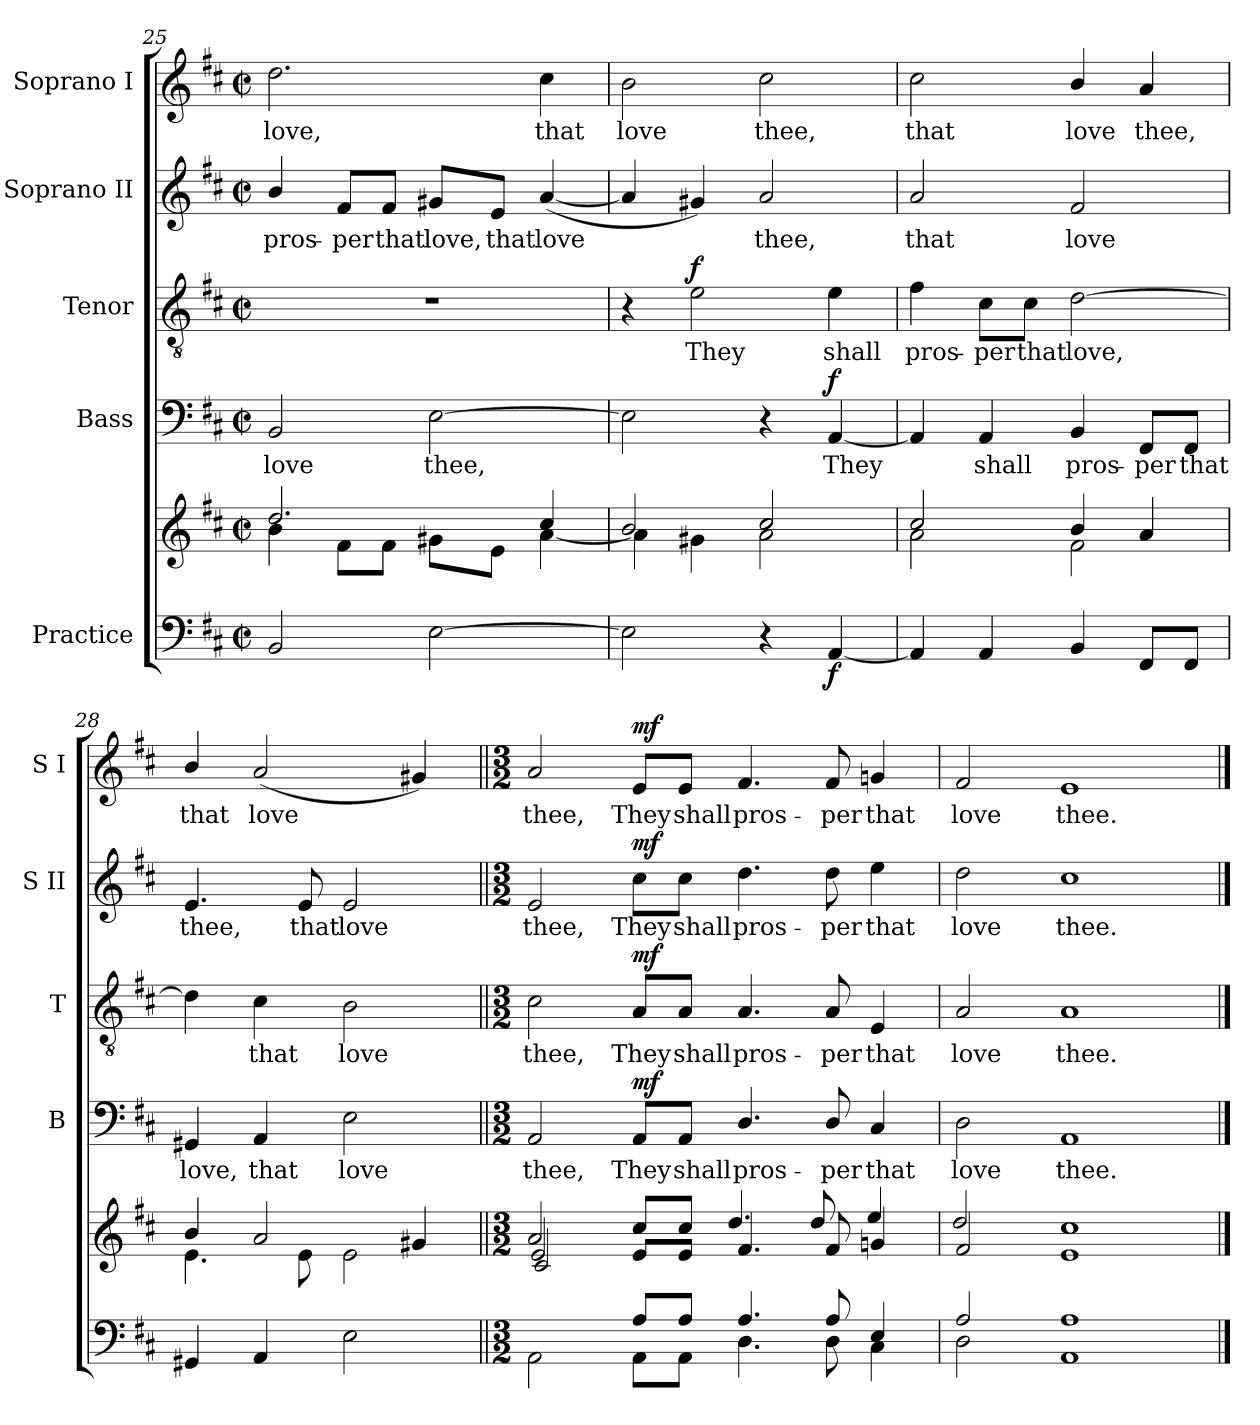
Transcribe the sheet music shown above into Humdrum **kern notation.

**kern	**kern	**dynam	**kern	**text	**dynam	**kern	**text	**dynam	**kern	**text	**dynam	**kern	**text	**dynam
*part5	*part5	*part5	*part4	*part4	*part4	*part3	*part3	*part3	*part2	*part2	*part2	*part1	*part1	*part1
*staff6	*staff5	*staff5/6	*staff4	*staff4	*staff4	*staff3	*staff3	*staff3	*staff2	*staff2	*staff2	*staff1	*staff1	*staff1
*I"Practice	*	*	*I"Bass	*	*	*I"Tenor	*	*	*I"Soprano II	*	*	*I"Soprano I	*	*
*	*	*	*I'B	*	*	*I'T	*	*	*I'S II	*	*	*I'S I	*	*
!!LO:PB:g=z
*clefF4	*clefG2	*	*clefF4	*	*	*clefGv2	*	*	*clefG2	*	*	*clefG2	*	*
*k[f#c#]	*k[f#c#]	*	*k[f#c#]	*	*	*k[f#c#]	*	*	*k[f#c#]	*	*	*k[f#c#]	*	*
*D:	*D:	*	*D:	*	*	*D:	*	*	*D:	*	*	*D:	*	*
*M2/2	*M2/2	*	*M2/2	*	*	*M2/2	*	*	*M2/2	*	*	*M2/2	*	*
*met(c|)	*met(c|)	*	*met(c|)	*	*	*met(c|)	*	*	*met(c|)	*	*	*met(c|)	*	*
=25	=25	=25	=25	=25	=25	=25	=25	=25	=25	=25	=25	=25	=25	=25
*	*^	*	*	*	*	*	*	*	*	*	*	*	*	*
!	!	!	!	!	!LO:LY:b	!	!	!	!	!	!LO:LY:b	!	!	!LO:LY:b	!
2BB/	2.dd/	4b\	.	2BB/	love	.	1r	.	.	4b/	pros-	.	2.dd\	love,	.
!	!	!	!	!	!	!	!	!	!	!	!LO:LY:b	!	!	!	!
.	.	8f#\L	.	.	.	.	.	.	.	8f#/L	-per	.	.	.	.
!	!	!	!	!	!	!	!	!	!	!	!LO:LY:b	!	!	!	!
.	.	8f#\J	.	.	.	.	.	.	.	8f#/J	that	.	.	.	.
!	!	!	!	!	!LO:LY:b	!	!	!	!	!	!LO:LY:b	!	!	!	!
[2E\	.	8g#X\L	.	[2E\	thee,	.	.	.	.	8g#X/L	love,	.	.	.	.
!	!	!	!	!	!	!	!	!	!	!	!LO:LY:b	!	!	!	!
.	.	8e\J	.	.	.	.	.	.	.	8e/J	that	.	.	.	.
!	!	!	!	!	!	!	!	!	!	!	!LO:LY:b	!	!	!LO:LY:b	!
.	4cc#/	[<4a\	.	.	.	.	.	.	.	(<[4a/	love	.	4cc#\	that	.
=26	=26	=26	=26	=26	=26	=26	=26	=26	=26	=26	=26	=26	=26	=26	=26
!	!	!	!	!	!	!	!	!	!	!	!	!	!	!LO:LY:b	!
2E\]	2b/	4a\]	.	2E\]	.	.	4r	.	.	4a/]	.	.	2b\	love	.
!	!	!	!	!	!	!	!	!LO:LY:b	!LO:DY:b	!	!	!	!	!	!
.	.	4g#X\	.	.	.	.	2e\	They	f	4g#X/)	.	.	.	.	.
!	!	!	!	!	!	!	!	!	!	!	!LO:LY:b	!	!	!LO:LY:b	!
4r	2cc#/	2a\	.	4r	.	.	.	.	.	2a/	thee,	.	2cc#\	thee,	.
!	!	!	!LO:DY:b=2	!	!LO:LY:b	!LO:DY:b	!	!LO:LY:b	!	!	!	!	!	!	!
[4AA/	.	.	f	[4AA/	They	f	4e\	shall	.	.	.	.	.	.	.
=27	=27	=27	=27	=27	=27	=27	=27	=27	=27	=27	=27	=27	=27	=27	=27
!	!	!	!	!	!	!	!	!LO:LY:b	!	!	!LO:LY:b	!	!	!LO:LY:b	!
4AA/]	2cc#/	2a\	.	4AA/]	.	.	4f#\	pros-	.	2a/	that	.	2cc#\	that	.
!	!	!	!	!	!LO:LY:b	!	!	!LO:LY:b	!	!	!	!	!	!	!
4AA/	.	.	.	4AA/	shall	.	8c#\L	-per	.	.	.	.	.	.	.
!	!	!	!	!	!	!	!	!LO:LY:b	!	!	!	!	!	!	!
.	.	.	.	.	.	.	8c#\J	that	.	.	.	.	.	.	.
!	!	!	!	!	!LO:LY:b	!	!	!LO:LY:b	!	!	!LO:LY:b	!	!	!LO:LY:b	!
4BB/	4b/	2f#\	.	4BB/	pros-	.	[2d\	love,	.	2f#/	love	.	4b/	love	.
!	!	!	!	!	!LO:LY:b	!	!	!	!	!	!	!	!	!LO:LY:b	!
8FF#/L	4a/	.	.	8FF#/L	-per	.	.	.	.	.	.	.	4a/	thee,	.
!	!	!	!	!	!LO:LY:b	!	!	!	!	!	!	!	!	!	!
8FF#/J	.	.	.	8FF#/J	that	.	.	.	.	.	.	.	.	.	.
=28	=28	=28	=28	=28	=28	=28	=28	=28	=28	=28	=28	=28	=28	=28	=28
!	!	!	!	!	!LO:LY:b	!	!	!	!	!	!LO:LY:b	!	!	!LO:LY:b	!
4GG#X/	4b/	4.e\	.	4GG#X/	love,	.	4d\]	.	.	4.e/	thee,	.	4b/	that	.
!	!	!	!	!	!LO:LY:b	!	!	!LO:LY:b	!	!	!	!	!	!LO:LY:b	!
4AA/	2a/	.	.	4AA/	that	.	4c#\	that	.	.	.	.	(<2a/	love	.
!	!	!	!	!	!	!	!	!	!	!	!LO:LY:b	!	!	!	!
.	.	8e\	.	.	.	.	.	.	.	8e/	that	.	.	.	.
!	!	!	!	!	!LO:LY:b	!	!	!LO:LY:b	!	!	!LO:LY:b	!	!	!	!
2E\	.	2e\	.	2E\	love	.	2B\	love	.	2e/	love	.	.	.	.
.	4g#X/	.	.	.	.	.	.	.	.	.	.	.	4g#X/)	.	.
*	*v	*v	*	*	*	*	*	*	*	*	*	*	*	*	*
!!LO:LB:g=z
=29||	=29||	=29||	=29||	=29||	=29||	=29||	=29||	=29||	=29||	=29||	=29||	=29||	=29||	=29||
*M3/2	*M3/2	*	*M3/2	*	*	*M3/2	*	*	*M3/2	*	*	*M3/2	*	*
*^	*^	*	*	*	*	*	*	*	*	*	*	*	*	*
*	*	*	*^	*	*	*	*	*	*	*	*	*	*	*	*	*
!	!	!	!	!	!	!	!LO:LY:b	!	!	!LO:LY:b	!	!	!LO:LY:b	!	!	!LO:LY:b	!
2ryy	2AA\	2a/	2e/	2c#/	.	2AA/	thee,	.	2c#\	thee,	.	2e/	thee,	.	2a/	thee,	.
!	!	!	!	!	!LO:DY:b=2	!	!LO:LY:b	!	!	!LO:LY:b	!	!	!LO:LY:b	!	!	!LO:LY:b	!
!	!	!	!	!	!LO:DY:n=1:b=2	!	!	!	!	!	!	!	!	!	!	!	!
!	!	!	!	!	!LO:DY:n=2:b	!	!	!	!	!	!	!	!	!	!	!	!
!	!	!	!	!	!LO:DY:n=3:b	!	!	!LO:DY:b	!	!	!LO:DY:b	!	!	!LO:DY:b	!	!	!LO:DY:b
8A/L	8AA\L	8e/L	8cc#/L	1ryy	mf mf mf mf	8AA/L	They	mf	8A/L	They	mf	8cc#\L	They	mf	8e/L	They	mf
!	!	!	!	!	!	!	!LO:LY:b	!	!	!LO:LY:b	!	!	!LO:LY:b	!	!	!LO:LY:b	!
8A/J	8AA\J	8e/J	8cc#/J	.	.	8AA/J	shall	.	8A/J	shall	.	8cc#\J	shall	.	8e/J	shall	.
!	!	!	!	!	!	!	!LO:LY:b	!	!	!LO:LY:b	!	!	!LO:LY:b	!	!	!LO:LY:b	!
4.A/	4.D\	4.f#/	4.dd/	.	.	4.D/	pros-	.	4.A/	pros-	.	4.dd\	pros-	.	4.f#/	pros-	.
!	!	!	!	!	!	!	!LO:LY:b	!	!	!LO:LY:b	!	!	!LO:LY:b	!	!	!LO:LY:b	!
8A/	8D\	8f#/	8dd/	.	.	8D/	-per	.	8A/	-per	.	8dd\	-per	.	8f#/	-per	.
!	!	!	!	!	!	!	!LO:LY:b	!	!	!LO:LY:b	!	!	!LO:LY:b	!	!	!LO:LY:b	!
4E/	4C#\	4gni/	4ee/	.	.	4C#/	that	.	4E/	that	.	4ee\	that	.	4gni/	that	.
*	*	*	*v	*v	*	*	*	*	*	*	*	*	*	*	*	*	*
=30	=30	=30	=30	=30	=30	=30	=30	=30	=30	=30	=30	=30	=30	=30	=30	=30
!	!	!	!	!	!	!LO:LY:b	!	!	!LO:LY:b	!	!	!LO:LY:b	!	!	!LO:LY:b	!
2A/	2D\	2f#/	2dd/	.	2D\	love	.	2A/	love	.	2dd\	love	.	2f#/	love	.
!	!	!	!	!	!	!LO:LY:b	!	!	!LO:LY:b	!	!	!LO:LY:b	!	!	!LO:LY:b	!
1A	1AA	1e	1cc#	.	1AA	thee.	.	1A	thee.	.	1cc#	thee.	.	1e	thee.	.
*v	*v	*	*	*	*	*	*	*	*	*	*	*	*	*	*	*
*	*v	*v	*	*	*	*	*	*	*	*	*	*	*	*	*
==	==	==	==	==	==	==	==	==	==	==	==	==	==	==
*-	*-	*-	*-	*-	*-	*-	*-	*-	*-	*-	*-	*-	*-	*-
